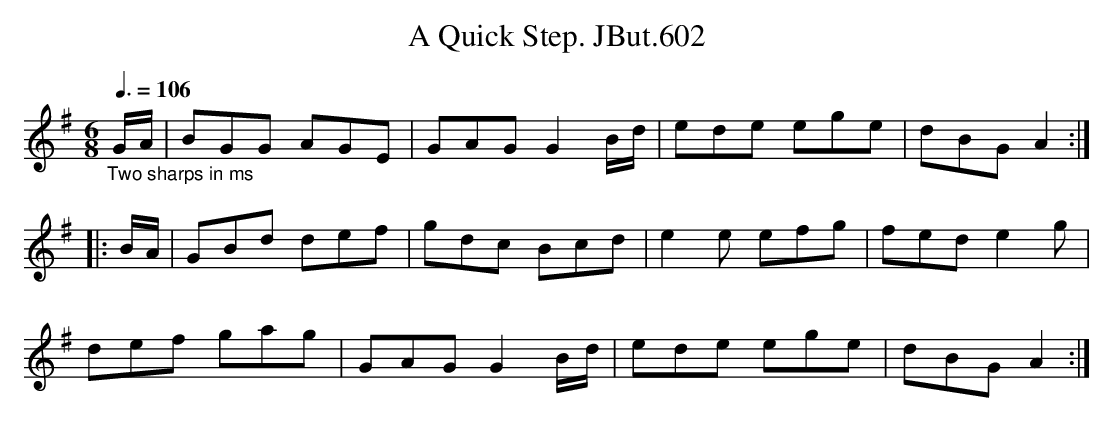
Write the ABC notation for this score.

X:1
T:Quick Step. JBut.602, A
M:6/8
L:1/8
Q:3/8=106
K:G
"_Two sharps in ms"G/A/|BGG AGE|GAG G2B/d/|ede ege|dBGA2:|
|:B/A/|GBd def|gdc Bcd|e2e efg|fed e2g|
def gag|GAG G2B/d/|ede ege|dBGA2:|
